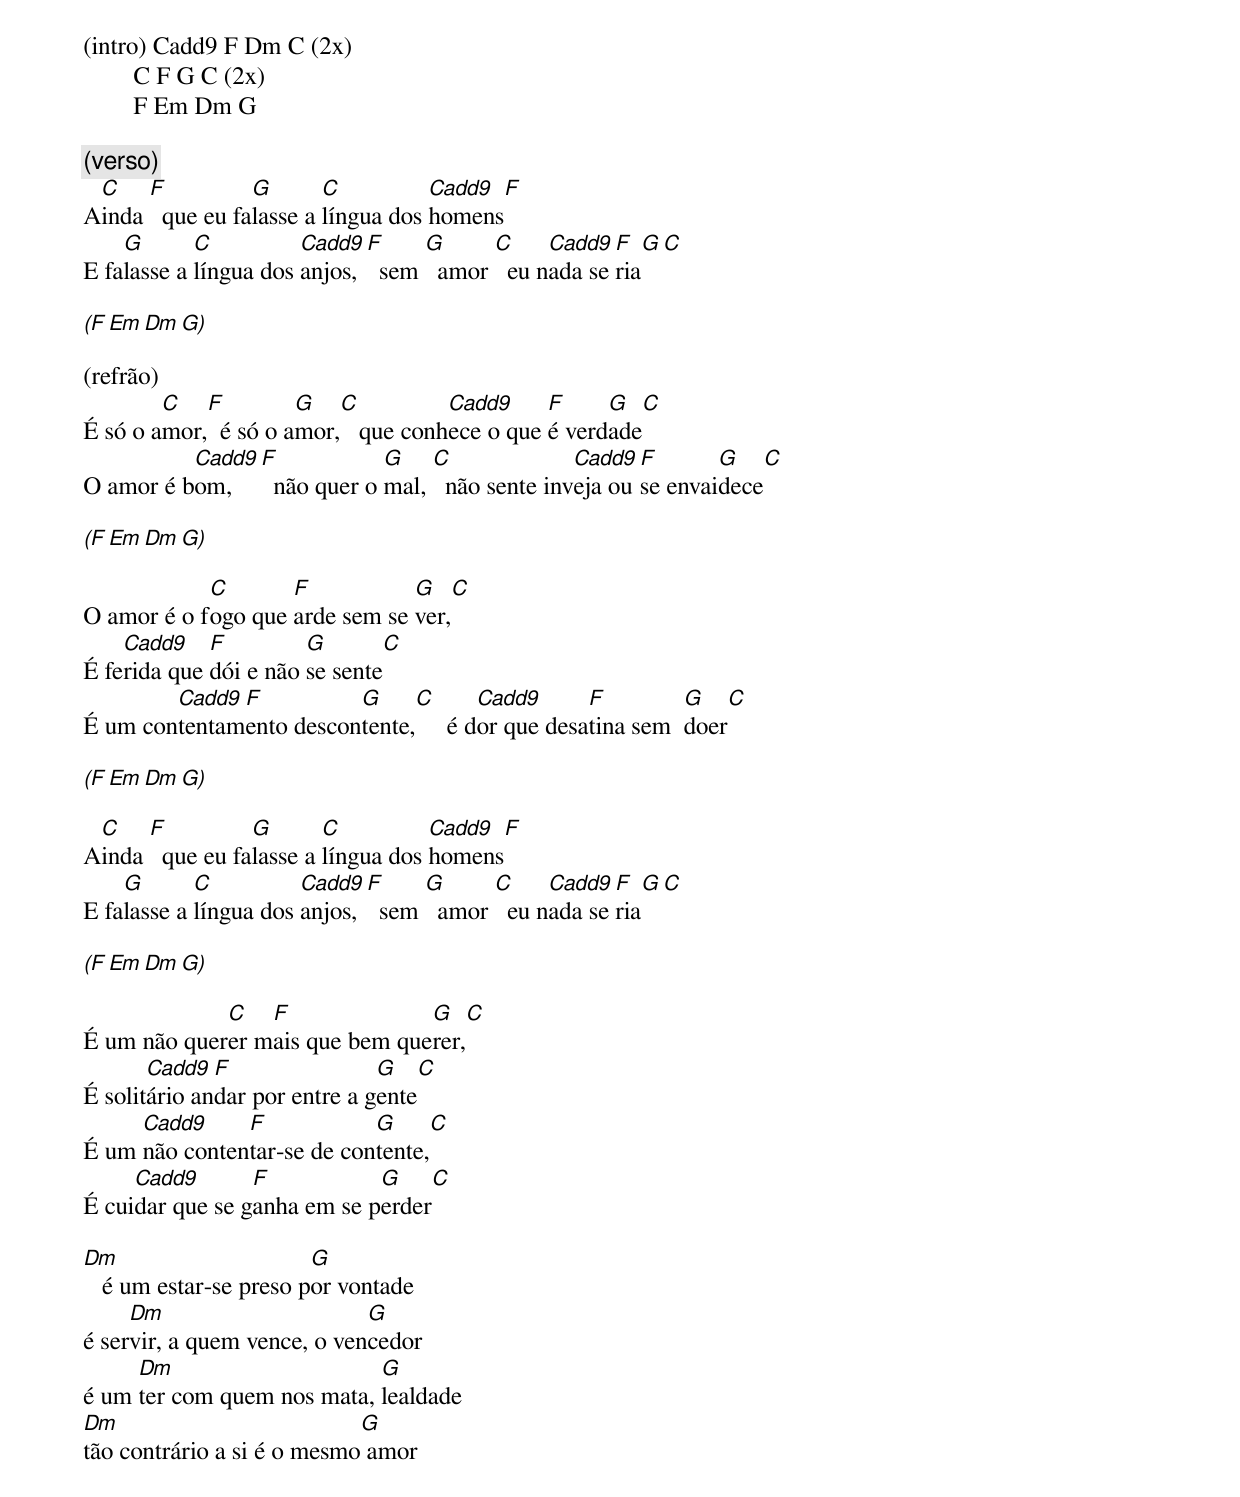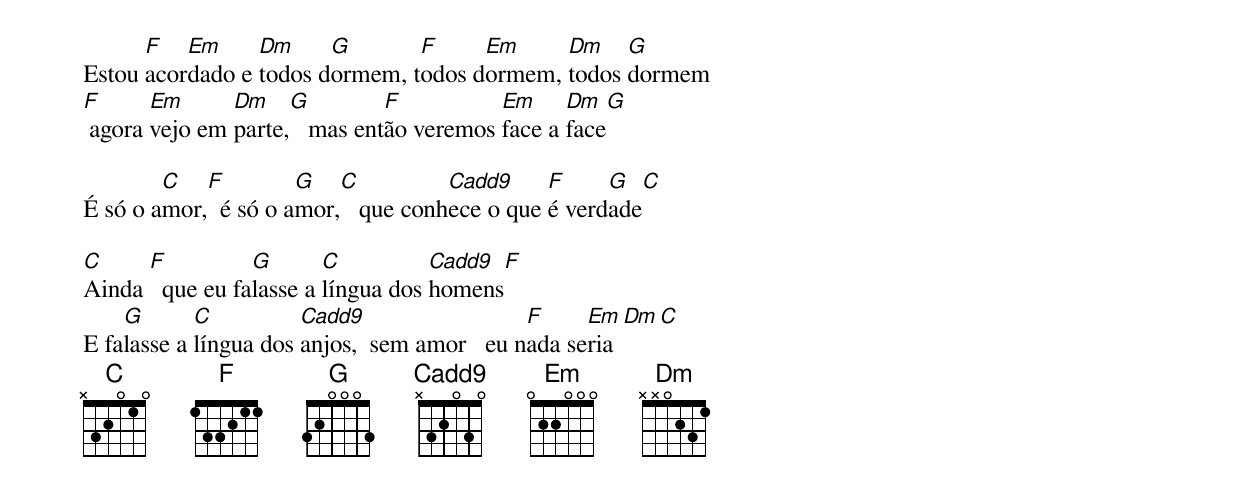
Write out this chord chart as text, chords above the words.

(intro) Cadd9 F Dm C (2x)
        C F G C (2x)
        F Em Dm G

(verso)
 C    F          G       C          Cadd9  F
Ainda   que eu falasse a língua dos homens
    G       C          Cadd9 F     G      C     Cadd9 F   G  C
E falasse a língua dos anjos,  sem   amor   eu nada seria

(F Em Dm G)

(refrão)
        C   F         G   C          Cadd9     F     G    C
É só o amor,  é só o amor,   que conhece o que é verdade
          Cadd9 F            G    C              Cadd9  F       G    C
O amor é bom,     não quer o mal,   não sente inveja ou se envaidece

(F Em Dm G)

            C       F           G   C
O amor é o fogo que arde sem se ver,
    Cadd9    F         G        C
É ferida que dói e não se sente
        Cadd9 F          G     C       Cadd9      F         G    C
É um contentamento descontente,     é dor que desatina sem  doer

(F Em Dm G)

 C    F          G       C          Cadd9  F
Ainda   que eu falasse a língua dos homens
    G       C          Cadd9 F     G      C     Cadd9 F   G  C
E falasse a língua dos anjos,  sem   amor   eu nada seria

(F Em Dm G)

             C   F              G     C
É um não querer mais que bem querer,
       Cadd9  F                G     C
É solitário andar por entre a gente
     Cadd9     F            G      C
É um não contentar-se de contente,
     Cadd9       F           G     C
É cuidar que se ganha em se perder

Dm                      G
   é um estar-se preso por vontade
     Dm                      G
é servir, a quem vence, o vencedor
     Dm                     G
é um ter com quem nos mata, lealdade
Dm                          G
tão contrário a si é o mesmo amor

      F   Em     Dm     G       F     Em     Dm    G
Estou acordado e todos dormem, todos dormem, todos dormem
F      Em      Dm    G         F          Em     Dm    G
 agora vejo em parte,   mas então veremos face a face

        C   F         G   C          Cadd9     F     G    C
É só o amor,  é só o amor,   que conhece o que é verdade

C     F          G       C          Cadd9  F
Ainda   que eu falasse a língua dos homens
    G       C          Cadd9                  F     Em Dm C
E falasse a língua dos anjos,  sem amor   eu nada seria
